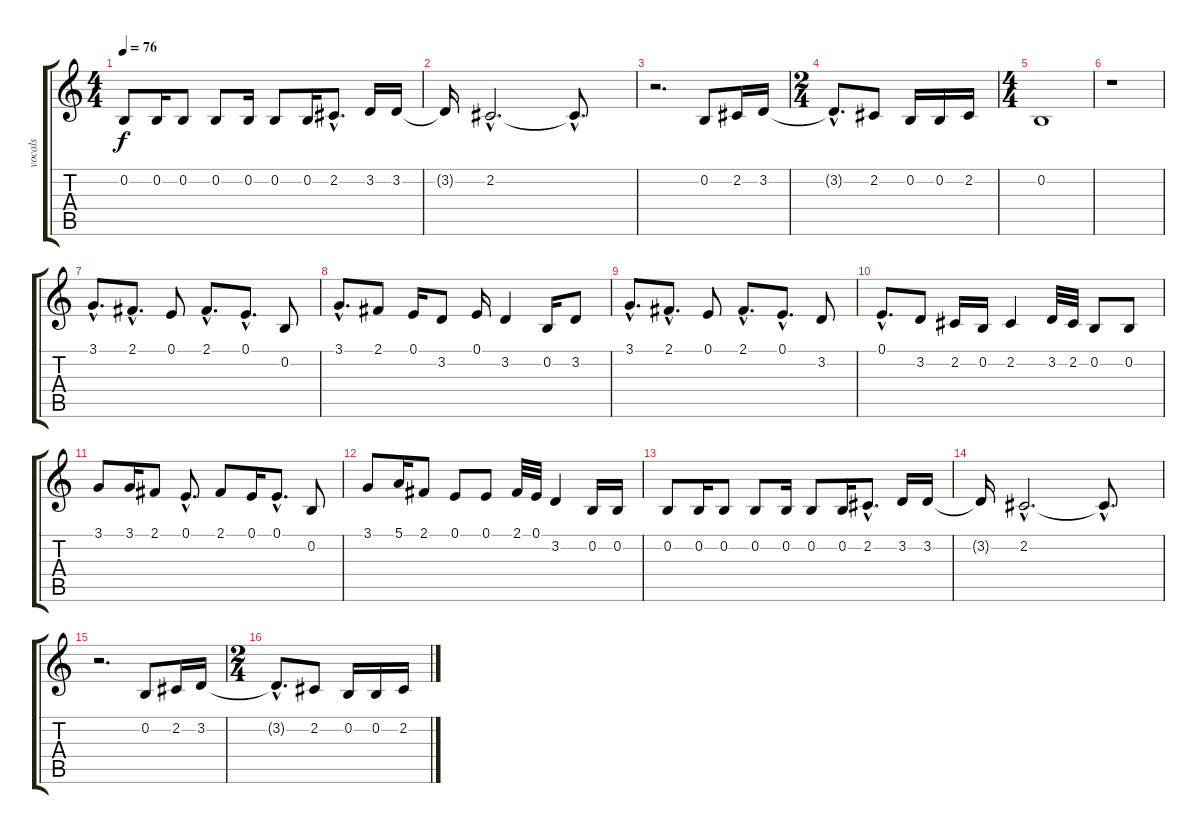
\track ("vocals" "vocals") {instrument oboe}
\staff {score tabs}
\tuning (E4 B3 G3 D3 A2 E2) {hide}
\ts (4 4)
\tempo 76
\clef g2
\ks c
0.2.8{dy f} 0.2.16 0.2.8 0.2.8 0.2.16 0.2.8 0.2.16 2.2{hac}.8{d} 3.2.16 3.2.16 |
3.2{t}.16 2.2{hac}.2{d} 2.2{hac t}.8{d} |
r.2{d} 0.2.8 2.2.16 3.2.16 |
\ts (2 4)
3.2{hac t}.8{d} 2.2.8 0.2.16 0.2.16 2.2.16 |
\ts (4 4)
0.2.1 |
r.1 |
3.1{hac}.8{d} 2.1{hac}.8{d} 0.1.8 2.1{hac}.8{d} 0.1{hac}.8{d} 0.2.8 |
3.1{hac}.8{d} 2.1.8 0.1.16 3.2.8 0.1.16 3.2.4 0.2.16 3.2.8 |
3.1{hac}.8{d} 2.1{hac}.8{d} 0.1.8 2.1{hac}.8{d} 0.1{hac}.8{d} 3.2.8 |
0.1{hac}.8{d} 3.2.8 2.2.16 0.2.16 2.2.4 3.2.32 2.2.32 0.2.8 0.2.8 |
3.1.8 3.1.16 2.1.8 0.1{hac}.8{d} 2.1.8 0.1.16 0.1{hac}.8{d} 0.2.8 |
3.1.8 5.1.16 2.1.8 0.1.8 0.1.8 2.1.32 0.1.32 3.2.4 0.2.16 0.2.16 |
0.2.8 0.2.16 0.2.8 0.2.8 0.2.16 0.2.8 0.2.16 2.2{hac}.8{d} 3.2.16 3.2.16 |
3.2{t}.16 2.2{hac}.2{d} 2.2{hac t}.8{d} |
r.2{d} 0.2.8 2.2.16 3.2.16 |
\ts (2 4)
3.2{hac t}.8{d} 2.2.8 0.2.16 0.2.16 2.2.16
